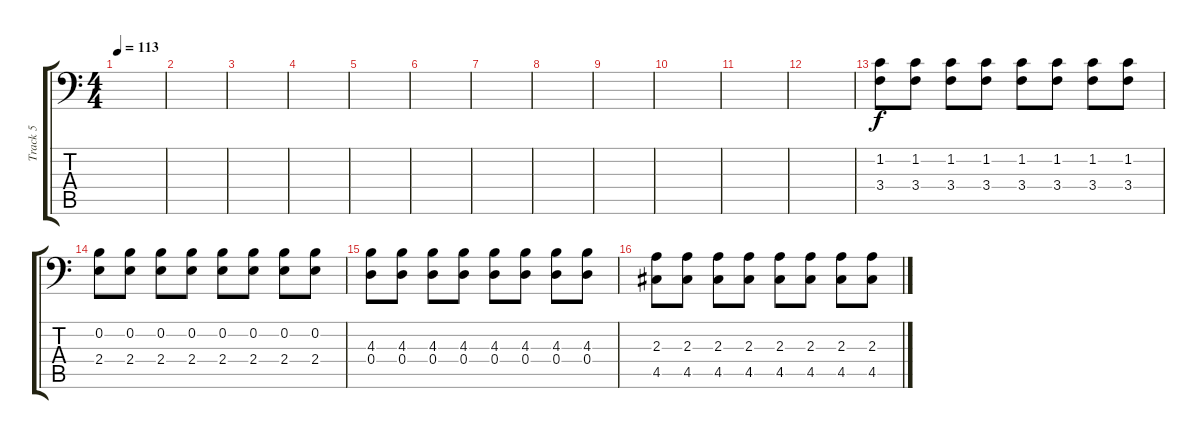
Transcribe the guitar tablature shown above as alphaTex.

\track ("Track 5" "Track 5") {instrument distortionguitar}
\staff {score tabs}
\tuning (E3 B2 G2 D2 A1 E1) {hide}
\ts (4 4)
\tempo 113
\clef f4
\ks c
|
|
|
|
|
|
|
|
|
|
|
|
(1.2 3.4).8 (1.2 3.4).8 (1.2 3.4).8 (1.2 3.4).8 (1.2 3.4).8 (1.2 3.4).8 (1.2 3.4).8 (1.2 3.4).8 |
(0.2 2.4).8 (0.2 2.4).8 (0.2 2.4).8 (0.2 2.4).8 (0.2 2.4).8 (0.2 2.4).8 (0.2 2.4).8 (0.2 2.4).8 |
(4.3 0.4).8 (4.3 0.4).8 (4.3 0.4).8 (4.3 0.4).8 (4.3 0.4).8 (4.3 0.4).8 (4.3 0.4).8 (4.3 0.4).8 |
(2.3 4.5).8 (2.3 4.5).8 (2.3 4.5).8 (2.3 4.5).8 (2.3 4.5).8 (2.3 4.5).8 (2.3 4.5).8 (2.3 4.5).8
